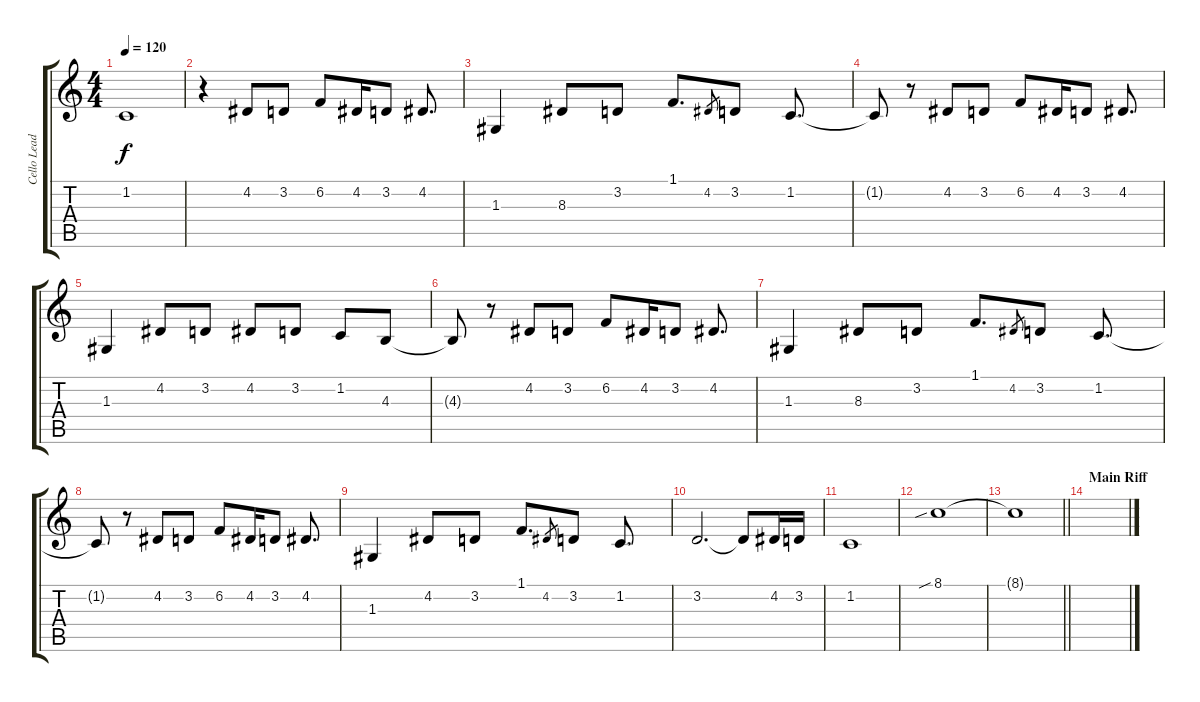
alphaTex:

\track ("Cello Lead" "Cello Lead") {instrument cello}
\staff {score tabs}
\tuning (E4 B3 G3 D3 A2 E2) {hide}
\ts (4 4)
\tempo 120
\clef g2
\ks c
1.2.1{dy f} |
r.4 4.2.8 3.2.8 6.2.8 4.2.16 3.2.8 4.2.8{d} |
1.3.4 8.3.8 3.2.8 1.1.8{d} 4.2.8{gr} 3.2.8 1.2.8{d} |
1.2{t}.8 r.8 4.2.8 3.2.8 6.2.8 4.2.16 3.2.8 4.2.8{d} |
1.3.4 4.2.8 3.2.8 4.2.8 3.2.8 1.2.8 4.3.8 |
4.3{t}.8 r.8 4.2.8 3.2.8 6.2.8 4.2.16 3.2.8 4.2.8{d} |
1.3.4 8.3.8 3.2.8 1.1.8{d} 4.2.8{gr} 3.2.8 1.2.8{d} |
1.2{t}.8 r.8 4.2.8 3.2.8 6.2.8 4.2.16 3.2.8 4.2.8{d} |
1.3.4 4.2.8 3.2.8 1.1.8{d} 4.2.8{gr} 3.2.8 1.2.8{d} |
3.2.2{d} 3.2{t}.8 4.2.16 3.2.16 |
1.2.1 |
8.1{sib}.1 |
\barLineRight lightlight
8.1{t}.1 |
\section ("" "Main Riff")
